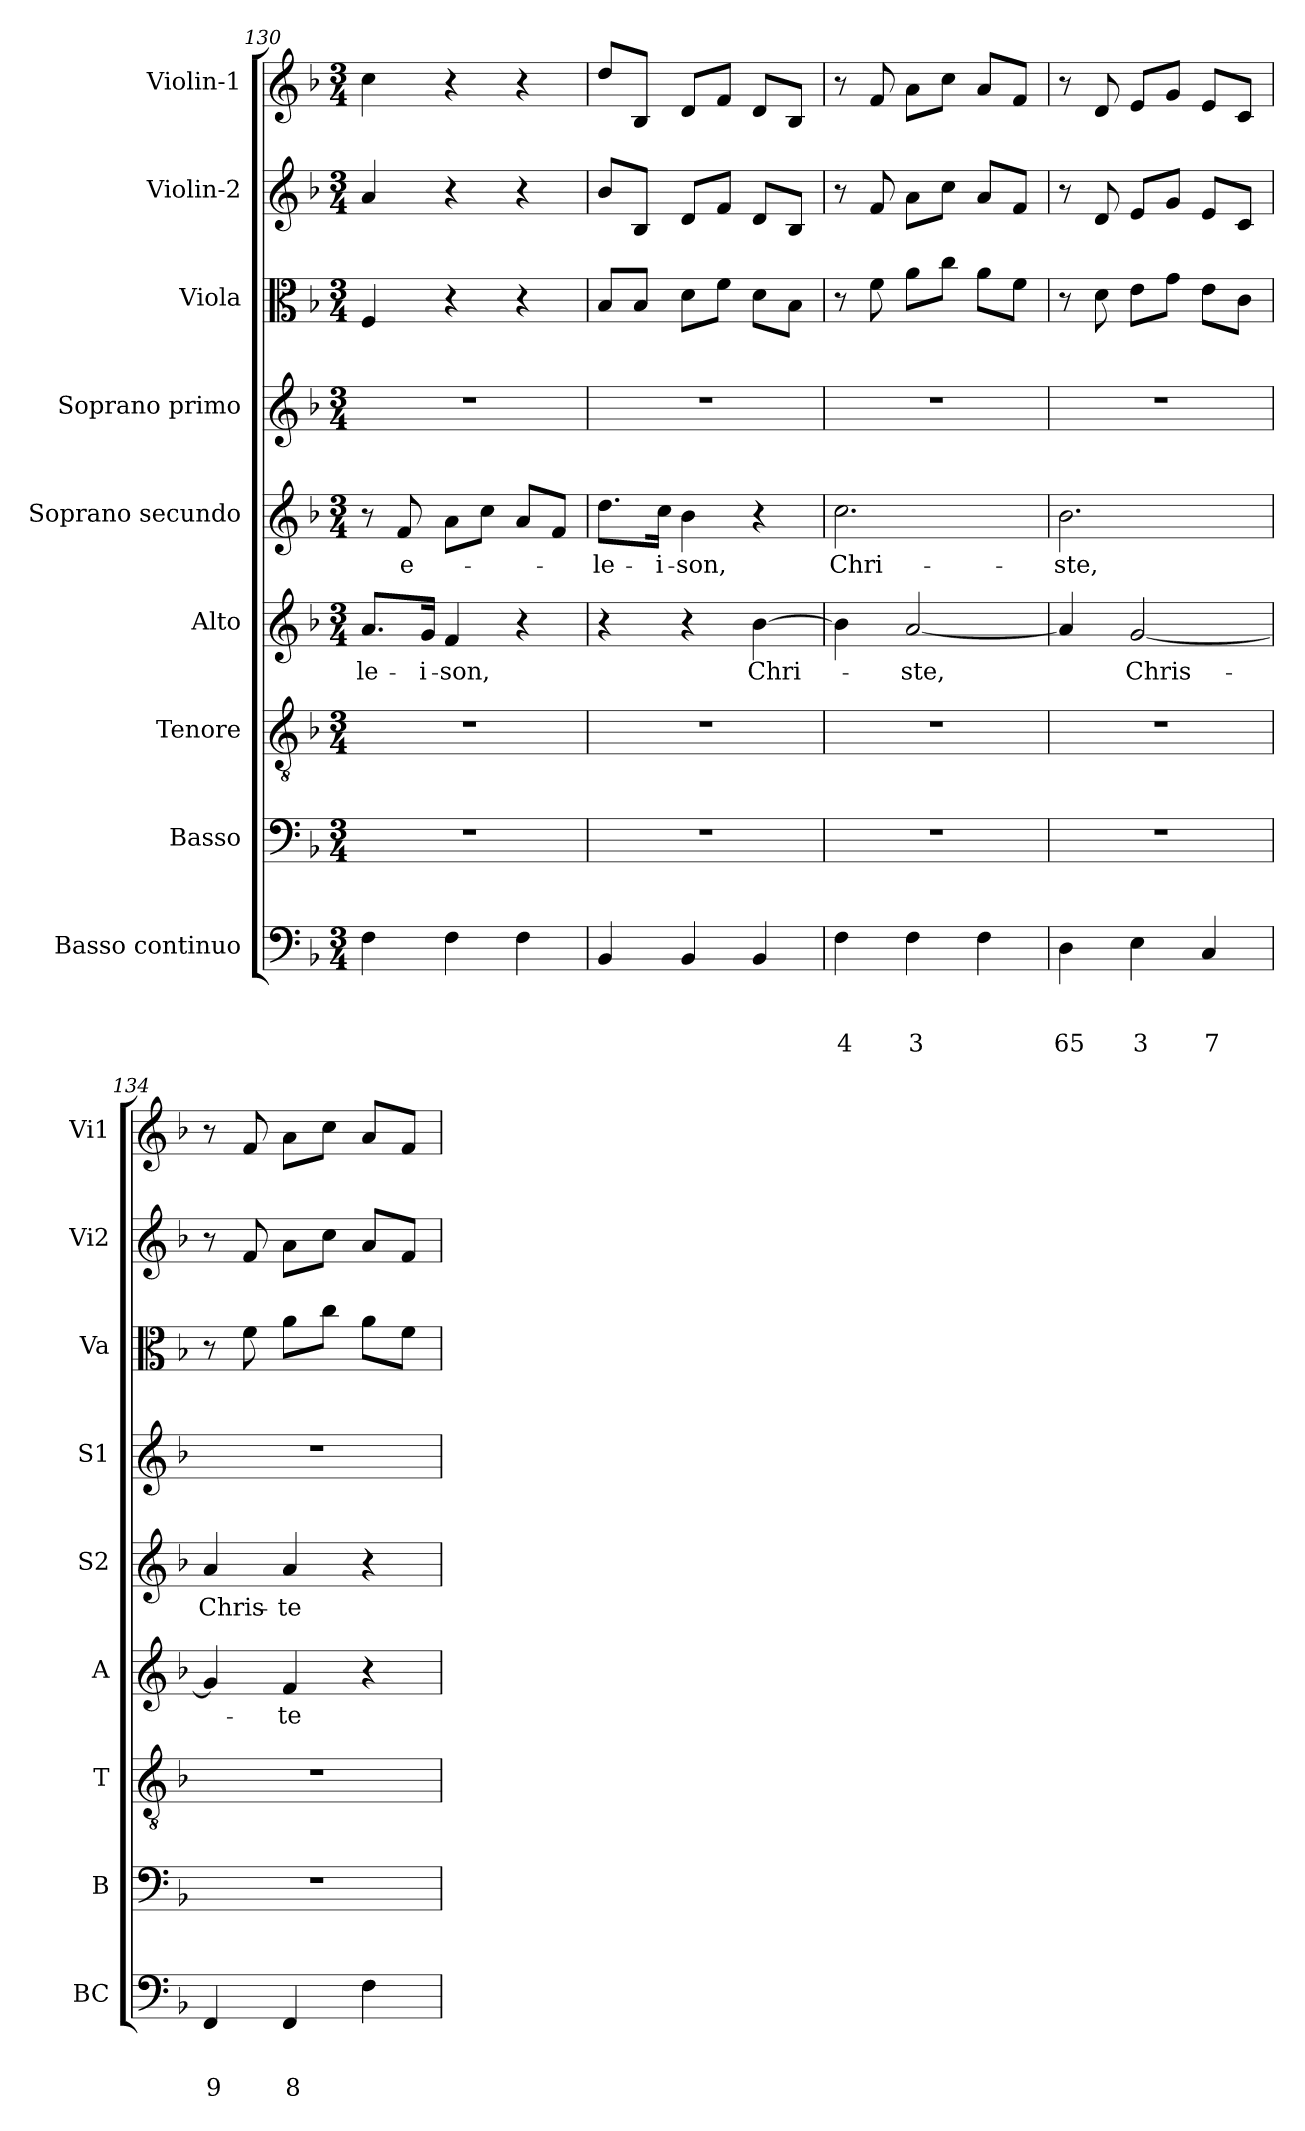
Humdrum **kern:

**kern	**text	**text	**text	**kern	**kern	**kern	**text	**kern	**text	**kern	**kern	**kern	**kern
*part9	*part9	*part9	*part9	*part8	*part7	*part6	*part6	*part5	*part5	*part4	*part3	*part2	*part1
*staff9	*staff9	*staff9	*staff9	*staff8	*staff7	*staff6	*staff6	*staff5	*staff5	*staff4	*staff3	*staff2	*staff1
*I"Basso continuo	*	*	*	*I"Basso	*I"Tenore	*I"Alto	*	*I"Soprano secundo	*	*I"Soprano primo	*I"Viola	*I"Violin-2	*I"Violin-1
*I'BC	*	*	*	*I'B	*I'T	*I'A	*	*I'S2	*	*I'S1	*I'Va	*I'Vi2	*I'Vi1
!!LO:PB:g=z
*clefF4	*	*	*	*clefF4	*clefGv2	*clefG2	*	*clefG2	*	*clefG2	*clefC3	*clefG2	*clefG2
*k[b-]	*	*	*	*k[b-]	*k[b-]	*k[b-]	*	*k[b-]	*	*k[b-]	*k[b-]	*k[b-]	*k[b-]
*F:	*	*	*	*F:	*F:	*F:	*	*F:	*	*F:	*F:	*F:	*F:
*M3/4	*	*	*	*M3/4	*M3/4	*M3/4	*	*M3/4	*	*M3/4	*M3/4	*M3/4	*M3/4
=130	=130	=130	=130	=130	=130	=130	=130	=130	=130	=130	=130	=130	=130
!	!	!	!	!	!	!	!LO:LY:b	!	!	!	!	!	!
4F\	.	.	.	2.r	2.r	8.a/L	-le-	8r	.	2.r	4F/	4a/	4cc\
!	!	!	!	!	!	!	!	!	!LO:LY:b	!	!	!	!
.	.	.	.	.	.	.	.	8f/	e-	.	.	.	.
!	!	!	!	!	!	!	!LO:LY:b	!	!	!	!	!	!
.	.	.	.	.	.	16g/Jk	-i-	.	.	.	.	.	.
!	!	!	!	!	!	!	!LO:LY:b	!	!	!	!	!	!
4F\	.	.	.	.	.	4f/	-son,	8a\L	.	.	4r	4r	4r
.	.	.	.	.	.	.	.	8cc\J	.	.	.	.	.
4F\	.	.	.	.	.	4r	.	8a/L	.	.	4r	4r	4r
.	.	.	.	.	.	.	.	8f/J	.	.	.	.	.
=131	=131	=131	=131	=131	=131	=131	=131	=131	=131	=131	=131	=131	=131
!	!	!	!	!	!	!	!	!	!LO:LY:b	!	!	!	!
4BB-/	.	.	.	2.r	2.r	4r	.	8.dd\L	-le-	2.r	8B-/L	8b-/L	8dd/L
.	.	.	.	.	.	.	.	.	.	.	8B-/J	8B-/J	8B-/J
!	!	!	!	!	!	!	!	!	!LO:LY:b	!	!	!	!
.	.	.	.	.	.	.	.	16cc\Jk	-i-	.	.	.	.
!	!	!	!	!	!	!	!	!	!LO:LY:b	!	!	!	!
4BB-/	.	.	.	.	.	4r	.	4b-\	-son,	.	8d\L	8d/L	8d/L
.	.	.	.	.	.	.	.	.	.	.	8f\J	8f/J	8f/J
!	!	!	!	!	!	!	!LO:LY:b	!	!	!	!	!	!
4BB-/	.	.	.	.	.	[4b-\	Chri-	4r	.	.	8d\L	8d/L	8d/L
.	.	.	.	.	.	.	.	.	.	.	8B-\J	8B-/J	8B-/J
=132	=132	=132	=132	=132	=132	=132	=132	=132	=132	=132	=132	=132	=132
!	!	!	!LO:LY:b	!	!	!	!	!	!LO:LY:b	!	!	!	!
4F\	.	.	4	2.r	2.r	4b-\]	.	2.cc\	Chri-	2.r	8r	8r	8r
.	.	.	.	.	.	.	.	.	.	.	8f\	8f/	8f/
!	!	!	!LO:LY:b	!	!	!	!LO:LY:b	!	!	!	!	!	!
4F\	.	.	3	.	.	[2a/	-ste,	.	.	.	8a\L	8a\L	8a\L
.	.	.	.	.	.	.	.	.	.	.	8cc\J	8cc\J	8cc\J
4F\	.	.	.	.	.	.	.	.	.	.	8a\L	8a/L	8a/L
.	.	.	.	.	.	.	.	.	.	.	8f\J	8f/J	8f/J
=133	=133	=133	=133	=133	=133	=133	=133	=133	=133	=133	=133	=133	=133
!	!	!	!LO:LY:b	!	!	!	!	!	!LO:LY:b	!	!	!	!
4D\	.	.	65	2.r	2.r	4a/]	.	2.b-\	-ste,	2.r	8r	8r	8r
.	.	.	.	.	.	.	.	.	.	.	8d\	8d/	8d/
!	!	!	!LO:LY:b	!	!	!	!LO:LY:b	!	!	!	!	!	!
4E\	.	.	3	.	.	[2g/	Chris-	.	.	.	8e\L	8e/L	8e/L
.	.	.	.	.	.	.	.	.	.	.	8g\J	8g/J	8g/J
!	!	!	!LO:LY:b	!	!	!	!	!	!	!	!	!	!
4C/	.	.	7	.	.	.	.	.	.	.	8e\L	8e/L	8e/L
.	.	.	.	.	.	.	.	.	.	.	8c\J	8c/J	8c/J
=134	=134	=134	=134	=134	=134	=134	=134	=134	=134	=134	=134	=134	=134
!	!	!	!LO:LY:b	!	!	!	!	!	!LO:LY:b	!	!	!	!
4FF/	.	.	9	2.r	2.r	4g/]	.	4a/	Chris-	2.r	8r	8r	8r
.	.	.	.	.	.	.	.	.	.	.	8f\	8f/	8f/
!	!	!	!LO:LY:b	!	!	!	!LO:LY:b	!	!LO:LY:b	!	!	!	!
4FF/	.	.	8	.	.	4f/	-te	4a/	-te	.	8a\L	8a\L	8a\L
.	.	.	.	.	.	.	.	.	.	.	8cc\J	8cc\J	8cc\J
4F\	.	.	.	.	.	4r	.	4r	.	.	8a\L	8a/L	8a/L
.	.	.	.	.	.	.	.	.	.	.	8f\J	8f/J	8f/J
=	=	=	=	=	=	=	=	=	=	=	=	=	=
*-	*-	*-	*-	*-	*-	*-	*-	*-	*-	*-	*-	*-	*-
